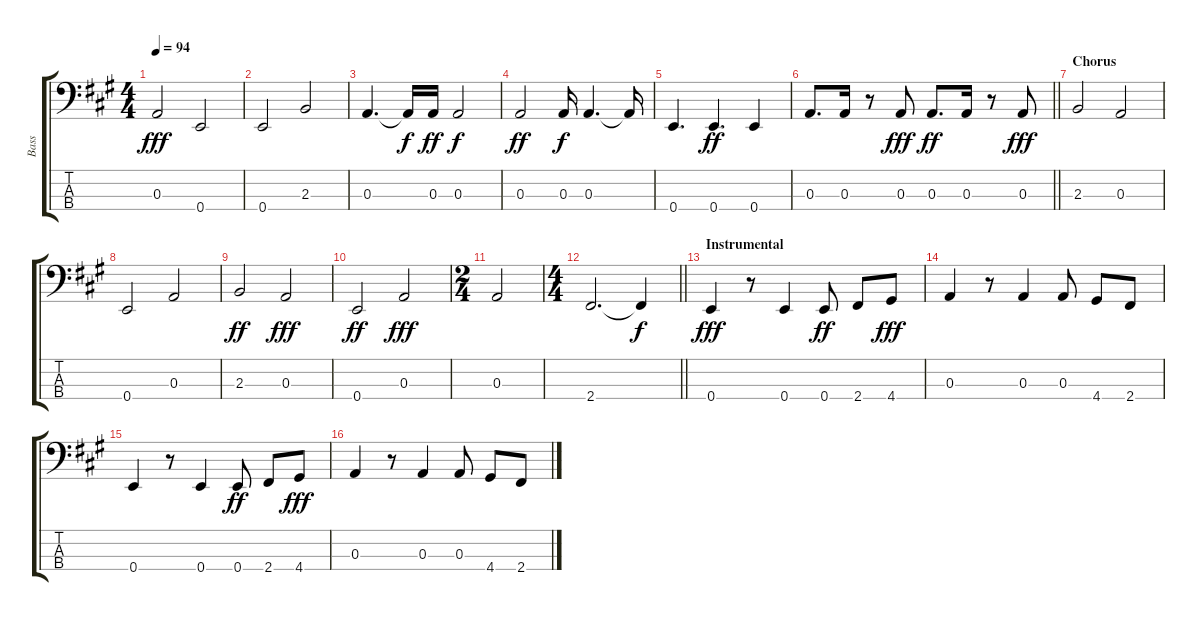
\track ("Bass" "Bass") {instrument fretlessbass}
\staff {score tabs}
\tuning (G2 D2 A1 E1) {hide}
\ts (4 4)
\tempo 94
\clef f4
\ks a
0.3.2{dy fff} 0.4.2 |
0.4.2 2.3.2 |
0.3.4{d} 0.3{t}.16{dy f} 0.3.16{dy ff} 0.3.2{dy f} |
0.3.2{dy ff} 0.3.16{dy f} 0.3.4{d} 0.3{t}.16 |
0.4.4{d} 0.4.4{d dy ff} 0.4.4 |
\barLineRight lightlight
0.3.8{d} 0.3.16 r.8 0.3.8{dy fff} 0.3.8{d dy ff} 0.3.16 r.8 0.3.8{dy fff} |
\section ("" "Chorus")
2.3.2 0.3.2 |
0.4.2 0.3.2 |
2.3.2{dy ff} 0.3.2{dy fff} |
0.4.2{dy ff} 0.3.2{dy fff} |
\ts (2 4)
0.3.2 |
\ts (4 4)
\barLineRight lightlight
2.4.2{d} 2.4{t}.4{dy f} |
\section ("" "Instrumental")
0.4.4{dy fff} r.8 0.4.4 0.4.8{dy ff} 2.4.8 4.4.8{dy fff} |
0.3.4 r.8 0.3.4 0.3.8 4.4.8 2.4.8 |
0.4.4 r.8 0.4.4 0.4.8{dy ff} 2.4.8 4.4.8{dy fff} |
0.3.4 r.8 0.3.4 0.3.8 4.4.8 2.4.8
